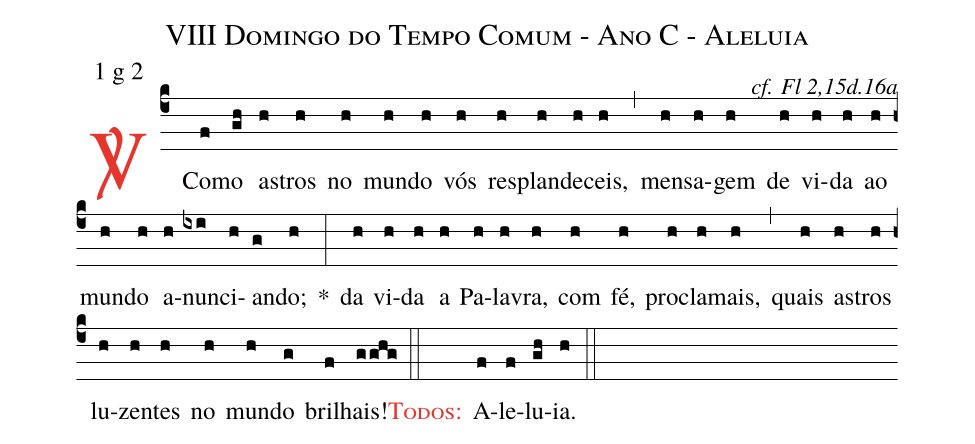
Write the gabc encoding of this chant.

name: VIII Domingo do Tempo Comum - Ano C - Aleluia;
mode: 1;
mode-differentia: g 2;
commentary: cf. Fl 2,15d.16a;
%%
(c4)

<c><sp>V/</sp>.</c>() Co(f)mo(gh) as(h)tros(h) no(h) mun(h)do(h) vós(h) res(h)plan(h)de(h)ceis,(h) (,)
men(h)sa(h)gem(h) de(h) vi(h)da(h) ao(h) mun(h)do(h) a(h)nun(ixi)ci(h)an(g)do;(h) *(:)
da(h) vi(h)da(h) a(h) Pa(h)la(h)vra,(h) com(h) fé,(h) pro(h)cla(h)mais,(h) (,)
quais(h) as(h)tros(h) lu(h)zen(h)tes(h) no(h) mun(h)do(g) bri(f)lhais!(gghg)

(::)

<c><sc>Todos</sc>:</c>() A(f)le(f)lu(gh)ia.(h)

(::)
